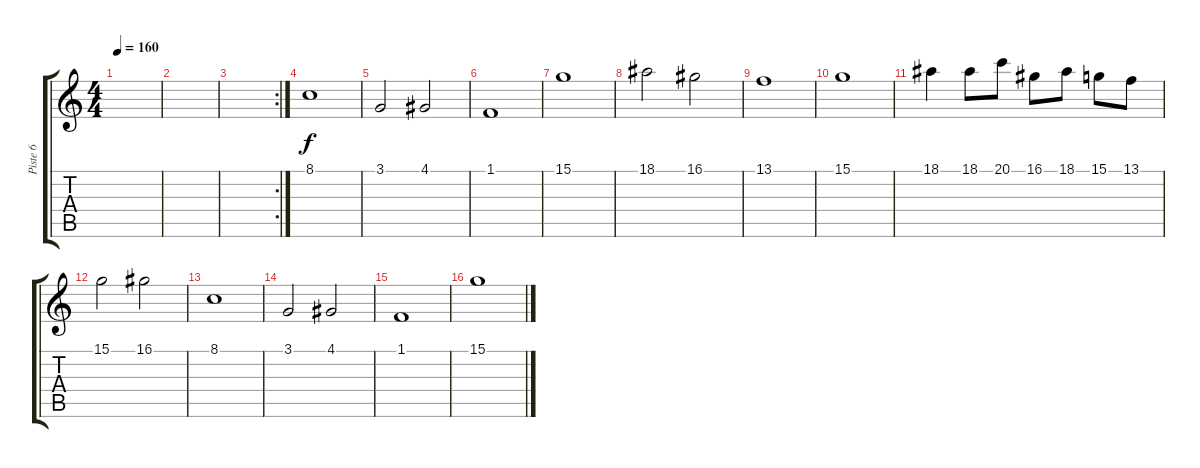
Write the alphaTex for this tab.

\track ("Piste 6" "Piste 6") {instrument flute}
\staff {score tabs}
\tuning (E4 B3 G3 D3 A2 E2) {hide}
\ts (4 4)
\tempo 160
\clef g2
\ks c
|
|
\rc 2
|
8.1.1 |
3.1.2 4.1.2 |
1.1.1 |
15.1.1 |
18.1.2 16.1.2 |
13.1.1 |
15.1.1 |
18.1.4 18.1.8 20.1.8 16.1.8 18.1.8 15.1.8 13.1.8 |
15.1.2 16.1.2 |
8.1.1 |
3.1.2 4.1.2 |
1.1.1 |
15.1.1
